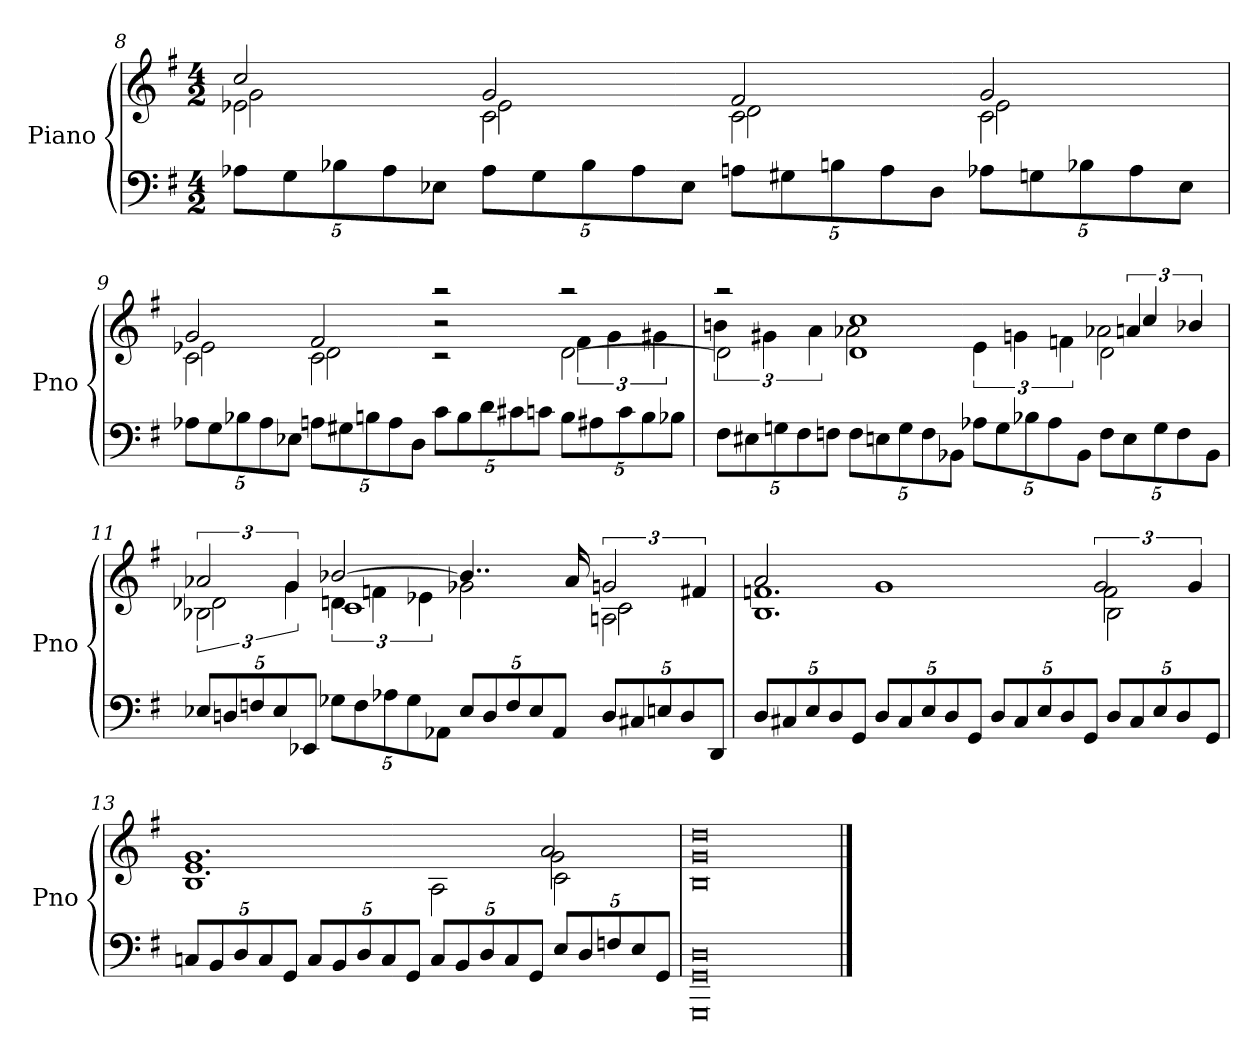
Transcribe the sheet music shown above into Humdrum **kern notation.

**kern	**kern
*part1	*part1
*staff2	*staff1
*I"Piano	*
*I'Pno	*
*clefF4	*clefG2
*k[f#]	*k[f#]
*G:	*G:
*M4/2	*M4/2
=8	=8
*	*^
*	*	*^
10A-XL	2e-X\	2g	2cc
10G	.	.	.
10B-X	.	.	.
10A-	.	.	.
10E-XJ	.	.	.
10A-L	2c\	2e-	2g
10G	.	.	.
10B-	.	.	.
10A-	.	.	.
10E-J	.	.	.
10AnL	2c\	2d	2f#
10G#X	.	.	.
10Bn	.	.	.
10A	.	.	.
10DJ	.	.	.
10A-XL	2c\	2e-	2g
10Gn	.	.	.
10B-X	.	.	.
10A-	.	.	.
10E-J	.	.	.
=9	=9	=9	=9
10A-XL	2c\	2e-X	2g
10G	.	.	.
10B-X	.	.	.
10A-	.	.	.
10E-XJ	.	.	.
10AnL	2c\	2d	2f#
10G#X	.	.	.
10Bn	.	.	.
10A	.	.	.
10DJ	.	.	.
10cL	2r	2rc	2raa
10B	.	.	.
10d	.	.	.
10c#X	.	.	.
10cnJ	.	.	.
10BL	[2d\	6f#	2raa
10A#X	.	.	.
.	.	6g	.
10c	.	.	.
10B	.	.	.
.	.	6g#X	.
10B-XJ	.	.	.
=10	=10	=10	=10
10F#L	2d\]	6bn	2raa
10E#X	.	.	.
.	.	6g#X	.
10Gn	.	.	.
10F#	.	.	.
.	.	6a	.
10FnJ	.	.	.
10FL	1d	2a-X	1cc
10En	.	.	.
10G	.	.	.
10F	.	.	.
10BB-XJ	.	.	.
10A-XL	.	6e	.
10G	.	.	.
.	.	6gn	.
10B-X	.	.	.
10A-	.	.	.
.	.	6fn	.
10BB-J	.	.	.
10FL	2d\	2a-X	6an
10E	.	.	.
.	.	.	6cc
10G	.	.	.
10F	.	.	.
.	.	.	6b-X
10BB-J	.	.	.
=11	=11	=11	=11
10E-XL	3B-X\	2d-X	3a-X
10Dn	.	.	.
10Fn	.	.	.
10E-	.	.	.
.	6g\	.	6g
10EE-XJ	.	.	.
10G-XL	6dn\	1c	[2b-X
10F	.	.	.
.	6fn\	.	.
10A-X	.	.	.
10G-	.	.	.
.	6e-X\	.	.
10AA-XJ	.	.	.
10E-L	2g-X\	.	4..b-]
10D	.	.	.
10F	.	.	.
10E-	.	.	.
10AA-J	.	.	.
.	.	.	16a-
10DL	2An\	2c	3gn
10C#X	.	.	.
10En	.	.	.
10D	.	.	.
.	.	.	6f#X
10DDJ	.	.	.
=12	=12	=12	=12
10DL	1.B	1.fn	2a
10C#X	.	.	.
10E	.	.	.
10D	.	.	.
10GGJ	.	.	.
10DL	.	.	1g
10C#	.	.	.
10E	.	.	.
10D	.	.	.
10GGJ	.	.	.
10DL	.	.	.
10C#	.	.	.
10E	.	.	.
10D	.	.	.
10GGJ	.	.	.
10DL	2B\	2f	3g
10C#	.	.	.
10E	.	.	.
10D	.	.	.
.	.	.	6g
10GGJ	.	.	.
=13	=13	=13	=13
10CnL	1B	1.e	1.g
10BB	.	.	.
10D	.	.	.
10C	.	.	.
10GGJ	.	.	.
10CL	.	.	.
10BB	.	.	.
10D	.	.	.
10C	.	.	.
10GGJ	.	.	.
10CL	2A\	.	.
10BB	.	.	.
10D	.	.	.
10C	.	.	.
10GGJ	.	.	.
10EL	2c\	2g	2a
10D	.	.	.
10Fn	.	.	.
10E	.	.	.
10GGJ	.	.	.
=14	=14	=14	=14
0GGG 0GG 0D	0B	0g	0dd
*	*v	*v	*v
==	==
*-	*-
